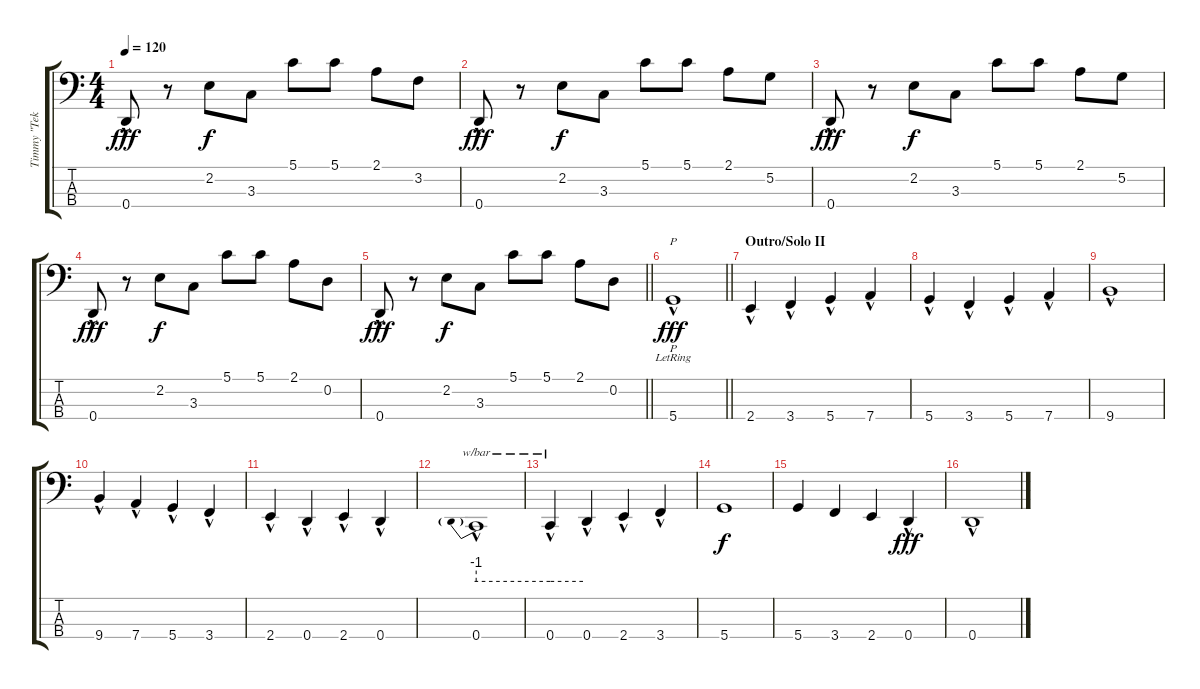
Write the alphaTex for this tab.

\track ("Timmy \"Tek\" Young - Bass" "Timmy \"Tek") {instrument electricbassfinger}
\staff {score tabs}
\tuning (G2 D2 A1 D1) {hide}
\ts (4 4)
\tempo 120
\clef f4
\ks c
0.4{hac}.8{dy fff} r.8 2.2.8{dy f} 3.3.8 5.1.8 5.1.8 2.1.8 3.2.8 |
0.4{hac}.8{dy fff} r.8 2.2.8{dy f} 3.3.8 5.1.8 5.1.8 2.1.8 5.2.8 |
0.4{hac}.8{dy fff} r.8 2.2.8{dy f} 3.3.8 5.1.8 5.1.8 2.1.8 5.2.8 |
0.4{hac}.8{dy fff} r.8 2.2.8{dy f} 3.3.8 5.1.8 5.1.8 2.1.8 0.2.8 |
\barLineRight lightlight
0.4{hac}.8{dy fff} r.8 2.2.8{dy f} 3.3.8 5.1.8 5.1.8 2.1.8 0.2.8 |
\barLineRight lightlight
5.4{hac lr}.1{p dy fff} |
\section ("" "Outro/Solo II")
2.4{hac}.4{volume 15} 3.4{hac}.4 5.4{hac}.4 7.4{hac}.4 |
5.4{hac}.4 3.4{hac}.4 5.4{hac}.4 7.4{hac}.4 |
9.4{hac}.1 |
9.4{hac}.4 7.4{hac}.4 5.4{hac}.4 3.4{hac}.4 |
2.4{hac}.4 0.4{hac}.4 2.4{hac}.4 0.4{hac}.4 |
0.4{hac}.1{tbe (predive default 0 -4 60 -4)} |
0.4{hac}.4{tbe (hold default 0 -4 60 -4)} 0.4{hac}.4 2.4{hac}.4 3.4{hac}.4 |
5.4.1{dy f} |
5.4.4 3.4.4 2.4.4 0.4{hac}.4{dy fff} |
0.4{hac}.1
